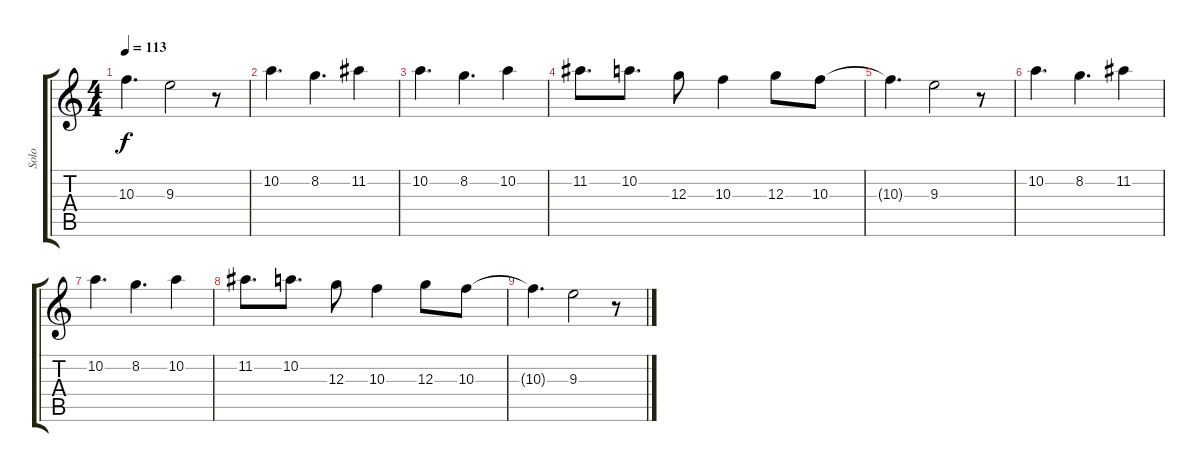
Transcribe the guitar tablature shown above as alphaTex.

\track ("Solo" "Solo") {instrument overdrivenguitar}
\staff {score tabs}
\tuning (E4 B3 G3 D3 A2 E2) {hide}
\ts (4 4)
\tempo 113
\clef g2
\ks c
10.3{t}.4{d dy f} 9.3.2 r.8 |
10.2.4{d} 8.2.4{d} 11.2.4 |
10.2.4{d} 8.2.4{d} 10.2.4 |
11.2.8{d} 10.2.8{d} 12.3.8 10.3.4 12.3.8 10.3.8 |
10.3{t}.4{d} 9.3.2 r.8 |
10.2.4{d} 8.2.4{d} 11.2.4 |
10.2.4{d} 8.2.4{d} 10.2.4 |
11.2.8{d} 10.2.8{d} 12.3.8 10.3.4 12.3.8 10.3.8 |
10.3{t}.4{d} 9.3.2 r.8
